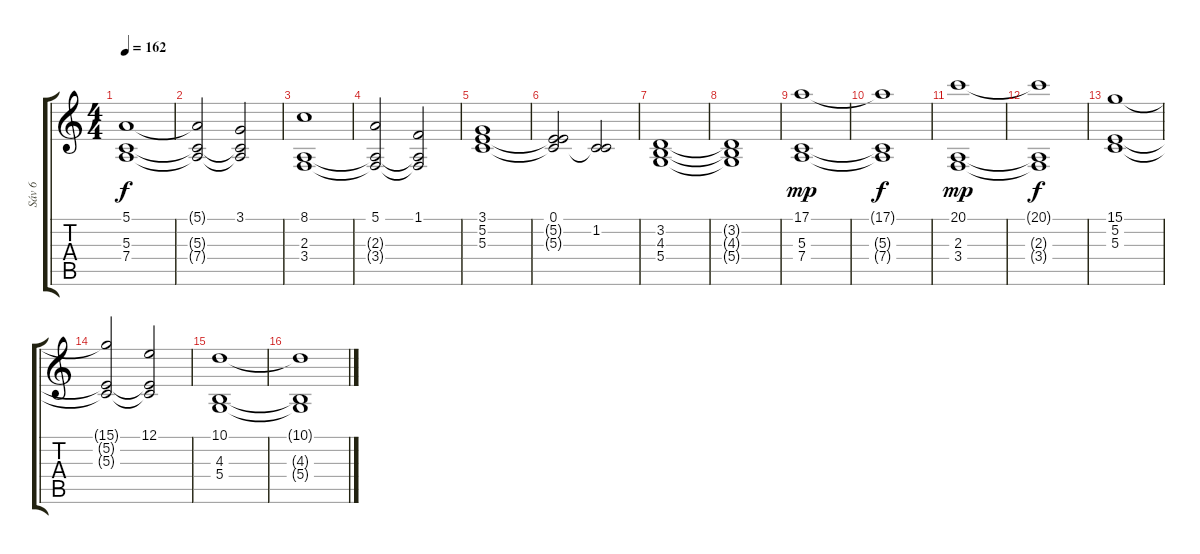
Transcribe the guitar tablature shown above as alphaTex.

\track ("Sáv 6" "Sáv 6") {instrument synthstrings1}
\staff {score tabs}
\tuning (E4 B3 G3 D3 A2 E2) {hide}
\ts (4 4)
\tempo 162
\clef g2
\ks c
(5.1 5.3 7.4).1{dy f} |
(5.1{t} 5.3{t} 7.4{t}).2 (3.1 5.3{t} 7.4{t}).2 |
(8.1 2.3 3.4).1 |
(5.1 2.3{t} 3.4{t}).2 (1.1 2.3{t} 3.4{t}).2 |
(3.1 5.2 5.3).1 |
(0.1 5.2{t} 5.3{t}).2 (1.2 5.3{t}).2 |
(3.2 4.3 5.4).1 |
(3.2{t} 4.3{t} 5.4{t}).1 |
(17.1 5.3 7.4).1{dy mp} |
(17.1{t} 5.3{t} 7.4{t}).1{dy f} |
(20.1 2.3 3.4).1{dy mp} |
(20.1{t} 2.3{t} 3.4{t}).1{dy f} |
(15.1 5.2 5.3).1 |
(15.1{t} 5.2{t} 5.3{t}).2 (12.1 5.2{t} 5.3{t}).2 |
(10.1 4.3 5.4).1 |
(10.1{t} 4.3{t} 5.4{t}).1
